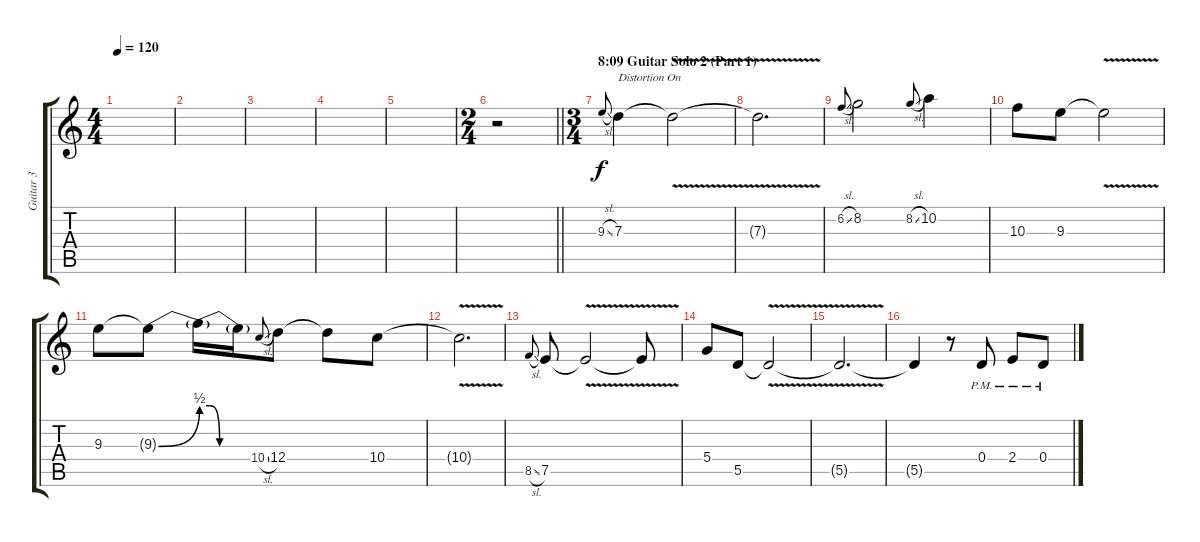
\track ("Guitar 3" "Guitar 3") {instrument electricguitarclean}
\staff {score tabs}
\tuning (E4 B3 G3 D3 A2 D2) {hide}
\ts (4 4)
\tempo 120
\clef g2
\ks c
|
|
|
|
|
\ts (2 4)
\barLineRight lightlight
r.2 |
\ts (3 4)
\section ("" "8:09 Guitar Solo 2 (Part 1)")
9.3{sl}.8{gr onbeat} 7.3.4{txt "Distortion On" instrument distortionguitar} 7.3{v t}.2 |
7.3{t}.2{d} |
6.2{sl}.8{gr onbeat} 8.2.2 8.2{sl}.8{gr onbeat} 10.2.4 |
10.3.8 9.3.8 9.3{v t}.2 |
9.3.8 9.3{be (bend 0 0 60 2) t}.8 9.3{be (custom 0 2 15 2 30 0 60 0) t}.16 9.3{be (hold 0 0 60 0) t}.16 10.4{sl}.8{gr onbeat} 12.4.8 12.4{t}.8 10.4.8 |
10.4{v t}.2{d} |
8.5{sl}.8{gr onbeat} 7.5.8 7.5{v t}.2 7.5{t}.8 |
5.4.8 5.5.8 5.5{v t}.2 |
5.5{t}.2{d} |
5.5{t}.4 r.8 0.4{pm}.8 2.4{pm}.8 0.4{pm}.8
